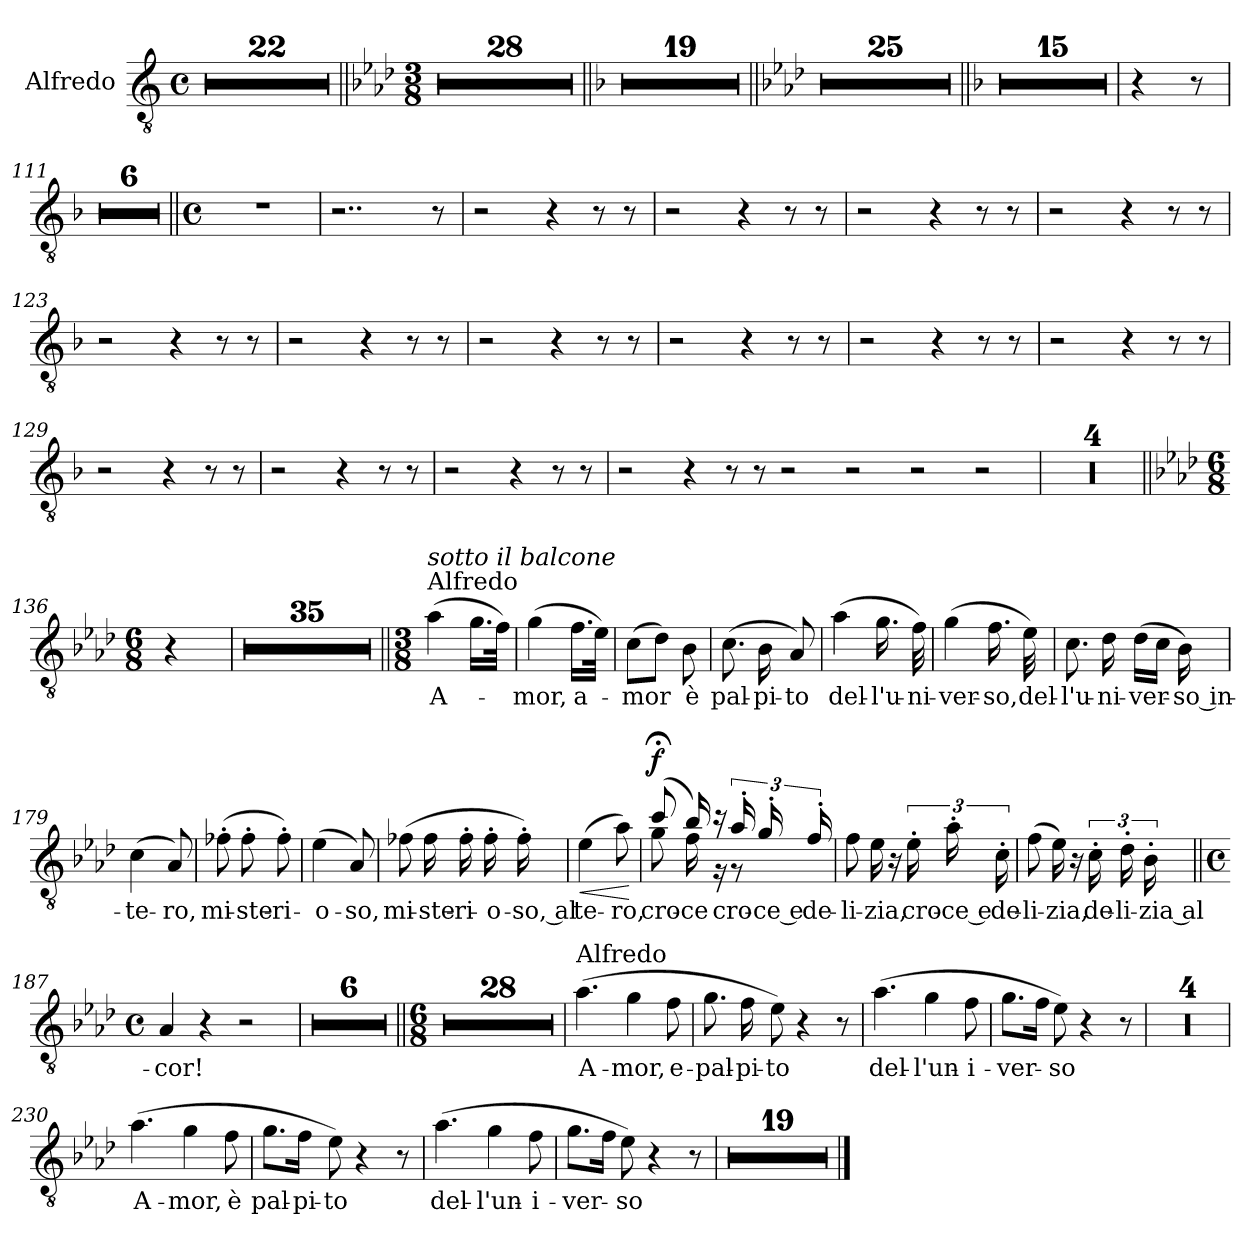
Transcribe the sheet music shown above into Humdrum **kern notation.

**kern	**text	**dynam
*part1	*part1	*part1
*staff1	*staff1	*staff1
*I"Alfredo	*	*
*I'Alf.	*	*
*clefGv2	*	*
*k[]	*	*
*M4/4	*	*
*met(c)	*	*
=1	=1	=1
1r	.	.
=2	=2	=2
1r	.	.
=3	=3	=3
1r	.	.
=4	=4	=4
1r	.	.
!!LO:LB:g=z
=5	=5	=5
1r	.	.
=6	=6	=6
1r	.	.
=7	=7	=7
1r	.	.
=8	=8	=8
1r	.	.
!!LO:LB:g=z
=9	=9	=9
1r	.	.
=10	=10	=10
1r	.	.
=11	=11	=11
1r	.	.
!!LO:LB:g=z
=12	=12	=12
1r	.	.
=13	=13	=13
1r	.	.
=14	=14	=14
1r	.	.
!!LO:PB:g=z
=15	=15	=15
1r	.	.
=16	=16	=16
1r	.	.
=17	=17	=17
1r	.	.
=18	=18	=18
1r	.	.
!!LO:LB:g=z
=19	=19	=19
1r	.	.
=20	=20	=20
1r	.	.
=21	=21	=21
1r	.	.
=22	=22	=22
1r	.	.
=23||	=23||	=23||
*k[b-e-a-d-]	*	*
*M3/8	*	*
4.r	.	.
=24	=24	=24
4.r	.	.
=25	=25	=25
4.r	.	.
=26	=26	=26
4.r	.	.
!!LO:LB:g=z
=27	=27	=27
4.r	.	.
=28	=28	=28
4.r	.	.
=29	=29	=29
4.r	.	.
=30	=30	=30
4.r	.	.
=31	=31	=31
4.r	.	.
=32	=32	=32
4.r	.	.
=33	=33	=33
4.r	.	.
!!LO:LB:g=z
=34	=34	=34
4.r	.	.
=35	=35	=35
4.r	.	.
=36	=36	=36
4.r	.	.
=37	=37	=37
4.r	.	.
=38	=38	=38
4.r	.	.
=39	=39	=39
4.r	.	.
=40	=40	=40
4.r	.	.
!!LO:LB:g=z
=41	=41	=41
4.r	.	.
=42	=42	=42
4.r	.	.
=43	=43	=43
4.r	.	.
=44	=44	=44
4.r	.	.
=45	=45	=45
4.r	.	.
=46	=46	=46
4.r	.	.
!!LO:PB:g=z
=47	=47	=47
4.r	.	.
=48	=48	=48
4.r	.	.
=49	=49	=49
4.r	.	.
=50	=50	=50
4.r	.	.
=51||	=51||	=51||
*k[b-]	*	*
4.r	.	.
!!LO:LB:g=z
=52	=52	=52
4.r	.	.
=53	=53	=53
4.r	.	.
=54	=54	=54
4.r	.	.
=55	=55	=55
4.r	.	.
=56	=56	=56
4.r	.	.
!!LO:LB:g=z
=57	=57	=57
4.r	.	.
=58	=58	=58
4.r	.	.
=59	=59	=59
4.r	.	.
=60	=60	=60
4.r	.	.
=61	=61	=61
4.r	.	.
!!LO:LB:g=z
=62	=62	=62
4.r	.	.
=63	=63	=63
4.r	.	.
=64	=64	=64
4.r	.	.
=65	=65	=65
4.r	.	.
=66	=66	=66
4.r	.	.
=67	=67	=67
4.r	.	.
!!LO:PB:g=z
=68	=68	=68
4.r	.	.
=69	=69	=69
4.r	.	.
=70||	=70||	=70||
*k[b-e-a-d-]	*	*
4.r	.	.
=71	=71	=71
4.r	.	.
=72	=72	=72
4.r	.	.
=73	=73	=73
4.r	.	.
=74	=74	=74
4.r	.	.
=75	=75	=75
4.r	.	.
!!LO:LB:g=z
=76	=76	=76
4.r	.	.
=77	=77	=77
4.r	.	.
=78	=78	=78
4.r	.	.
=79	=79	=79
4.r	.	.
=80	=80	=80
4.r	.	.
=81	=81	=81
4.r	.	.
=82	=82	=82
4.r	.	.
!!LO:LB:g=z
=83	=83	=83
4.r	.	.
=84	=84	=84
4.r	.	.
=85	=85	=85
4.r	.	.
=86	=86	=86
4.r	.	.
=87	=87	=87
4.r	.	.
=88	=88	=88
4.r	.	.
!!LO:LB:g=z
=89	=89	=89
4.r	.	.
=90	=90	=90
4.r	.	.
=91	=91	=91
4.r	.	.
=92	=92	=92
4.r	.	.
=93	=93	=93
4.r	.	.
=94	=94	=94
4.r	.	.
!!LO:LB:g=z
=95||	=95||	=95||
*k[b-]	*	*
4.r	.	.
=96	=96	=96
4.r	.	.
=97	=97	=97
4.r	.	.
=98	=98	=98
4.r	.	.
!!LO:PB:g=z
=99	=99	=99
4.r	.	.
=100	=100	=100
4.r	.	.
=101	=101	=101
4.r	.	.
=102	=102	=102
4.r	.	.
=103	=103	=103
4.r	.	.
!!LO:LB:g=z
=104	=104	=104
4.r	.	.
=105	=105	=105
4.r	.	.
=106	=106	=106
4.r	.	.
=107	=107	=107
4.r	.	.
=108	=108	=108
4.r	.	.
!!LO:LB:g=z
=109	=109	=109
4.r	.	.
=110	=110	=110
4r	.	.
8r	.	.
=111	=111	=111
4.r	.	.
=112	=112	=112
4.r	.	.
!!LO:LB:g=z
=113	=113	=113
4.r	.	.
=114	=114	=114
4.r	.	.
=115	=115	=115
4.r	.	.
=116	=116	=116
4.r	.	.
!!LO:PB:g=z
=117||	=117||	=117||
*M4/4	*	*
*met(c)	*	*
1r	.	.
=118	=118	=118
2..r	.	.
8r	.	.
=119	=119	=119
2r	.	.
4r	.	.
8r	.	.
8r	.	.
=120	=120	=120
2r	.	.
4r	.	.
8r	.	.
8r	.	.
!!LO:LB:g=z
=121	=121	=121
2r	.	.
4r	.	.
8r	.	.
8r	.	.
=122	=122	=122
2r	.	.
4r	.	.
8r	.	.
8r	.	.
!!LO:LB:g=z
=123	=123	=123
2r	.	.
4r	.	.
8r	.	.
8r	.	.
=124	=124	=124
2r	.	.
4r	.	.
8r	.	.
8r	.	.
!!LO:LB:g=z
=125	=125	=125
2r	.	.
4r	.	.
8r	.	.
8r	.	.
=126	=126	=126
2r	.	.
4r	.	.
8r	.	.
8r	.	.
!!LO:LB:g=z
=127	=127	=127
2r	.	.
4r	.	.
8r	.	.
8r	.	.
=128	=128	=128
2r	.	.
4r	.	.
8r	.	.
8r	.	.
=129	=129	=129
2r	.	.
4r	.	.
8r	.	.
8r	.	.
=130	=130	=130
2r	.	.
4r	.	.
8r	.	.
8r	.	.
=131	=131	=131
2r	.	.
4r	.	.
8r	.	.
8r	.	.
!!LO:PB:g=z
=132	=132	=132
2r	.	.
4r	.	.
8r	.	.
8r	.	.
2r	.	.
2r	.	.
2r	.	.
2r	.	.
!!LO:LB:g=z
=133	=133	=133
1r	.	.
=134	=134	=134
1r	.	.
=135	=135	=135
1r	.	.
!!LO:LB:g=z
=136	=136	=136
1r	.	.
=136X1361||	=136X1361||	=136X1361||
*k[b-e-a-d-]	*	*
*M6/8	*	*
4r	.	.
=137	=137	=137
2.r	.	.
=138	=138	=138
2.r	.	.
=139	=139	=139
2.r	.	.
!!LO:LB:g=z
=140	=140	=140
2.r	.	.
=141	=141	=141
2.r	.	.
=142	=142	=142
2.r	.	.
=143	=143	=143
2.r	.	.
=144	=144	=144
2.r	.	.
!!LO:LB:g=z
=145	=145	=145
2.r	.	.
=146	=146	=146
2.r	.	.
=147	=147	=147
2.r	.	.
=148	=148	=148
2.r	.	.
!!LO:PB:g=z
=149	=149	=149
2.r	.	.
=150	=150	=150
2.r	.	.
=151	=151	=151
2.r	.	.
=152	=152	=152
2.r	.	.
!!LO:LB:g=z
=153	=153	=153
2.r	.	.
=154	=154	=154
2.r	.	.
=155	=155	=155
2.r	.	.
=156	=156	=156
2.r	.	.
!!LO:LB:g=z
=157	=157	=157
2.r	.	.
=158	=158	=158
2.r	.	.
=159	=159	=159
2.r	.	.
=160	=160	=160
2.r	.	.
!!LO:LB:g=z
=161	=161	=161
2.r	.	.
=162	=162	=162
2.r	.	.
=163	=163	=163
2.r	.	.
=164	=164	=164
2.r	.	.
!!LO:PB:g=z
=165	=165	=165
2.r	.	.
=166	=166	=166
2.r	.	.
=167	=167	=167
2.r	.	.
=168	=168	=168
2.r	.	.
!!LO:LB:g=z
=169	=169	=169
2.r	.	.
=170	=170	=170
2.r	.	.
=171	=171	=171
2.r	.	.
=172||	=172||	=172||
*M3/8	*	*
!LO:TX:a:t=Alfredo	!	!
!LO:TX:a:i:t=sotto il balcone	!	!
!	!LO:LY:b	!
(>4a-\	A-	.
16.g\LL	.	.
32f\JJk)	.	.
=173	=173	=173
!	!LO:LY:b	!
(>4g\	-mor,	.
!	!LO:LY:b	!
16.f\LL	a-	.
32e-\JJk)	.	.
=174	=174	=174
!	!LO:LY:b	!
(>8c\L	-mor	.
8d-\J)	.	.
!	!LO:LY:b	!
8B-\	è	.
!!LO:LB:g=z
=175	=175	=175
!	!LO:LY:b	!
(>8.c\	pal-	.
!	!LO:LY:b	!
16B-\	-pi-	.
!	!LO:LY:b	!
8A-/)	-to	.
=176	=176	=176
!	!LO:LY:b	!
(>4a-\	del-	.
!	!LO:LY:b	!
16.g\	-l'u-	.
!	!LO:LY:b	!
32f\)	-ni-	.
=177	=177	=177
!	!LO:LY:b	!
(>4g\	-ver-	.
!	!LO:LY:b	!
16.f\	-so,	.
!	!LO:LY:b	!
32e-\)	del-	.
=178	=178	=178
!	!LO:LY:b	!
8.c\	-l'u-	.
!	!LO:LY:b	!
16d-\	-ni-	.
*Xtuplet	*	*
!	!LO:LY:b	!
(>24d-\LL	-ver-	.
24c\JJ	.	.
!	!LO:LY:b	!
24B-\)	so in-	.
=179	=179	=179
!	!LO:LY:b	!
(>4c\	te-	.
!	!LO:LY:b	!
8A-/)	-ro,	.
=180	=180	=180
!	!LO:LY:b	!
(>8f-X'\	mi-	.
!	!LO:LY:b	!
8f-'\	-ste-	.
!	!LO:LY:b	!
8f-'\)	-ri-	.
=181	=181	=181
!	!LO:LY:b	!
(>4e-\	-o-	.
!	!LO:LY:b	!
8A-/)	-so,	.
!!LO:PB:g=z
=182	=182	=182
!	!LO:LY:b	!
(>8f-X\	mi-	.
!	!LO:LY:b	!
16f-\	-ste-	.
!	!LO:LY:b	!
16f-'\	-ri-	.
!	!LO:LY:b	!
16f-'\	-o-	.
!	!LO:LY:b	!
16f-'\)	-so, al	.
=183	=183	=183
!	!LO:LY:b	!LO:HP:b
(>4e-\	te-	<
!	!LO:LY:b	!
8a-\)	-ro,	.
.	.	[
=184	=184	=184
!	!LO:LY:b	!LO:DY:a
*^	*	*
(>8cc;<!/	8g\	cro-	f
!	!	!LO:LY:b	!
16b-!/)	16f\	-ce	.
16r	16r	.	.
*tuplet	*	*	*
!	!	!LO:LY:b	!
24a-'/	8r	cro-	.
!	!	!LO:LY:b	!
24g'/	.	-ce e	.
!	!	!LO:LY:b	!
24f'/	.	de-	.
*v	*v	*	*
=185	=185	=185
!	!LO:LY:b	!
8f\	-li-	.
!	!LO:LY:b	!
16e-\	-zia,	.
16r	.	.
!	!LO:LY:b	!
24e-'\	cro-	.
!	!LO:LY:b	!
24a-'\	-ce e	.
!	!LO:LY:b	!
24c'\	de-	.
=186	=186	=186
!	!LO:LY:b	!
(>8f\	-li-	.
!	!LO:LY:b	!
16e-\)	-zia,	.
16r	.	.
!	!LO:LY:b	!
24c'\	de-	.
!	!LO:LY:b	!
24d-'\	-li-	.
!	!LO:LY:b	!
24B-'\	-zia al-	.
!!LO:LB:g=z
=187||	=187||	=187||
*M4/4	*	*
*met(c)	*	*
!	!LO:LY:b	!
4A-/	-cor!	.
4r	.	.
2r	.	.
=188	=188	=188
1r	.	.
!!LO:LB:g=z
=189	=189	=189
1r	.	.
=190	=190	=190
1r	.	.
=191	=191	=191
1r	.	.
!!LO:LB:g=z
=192	=192	=192
1r	.	.
=193	=193	=193
1r	.	.
=194||	=194||	=194||
*M6/8	*	*
2.r	.	.
=195	=195	=195
2.r	.	.
!!LO:PB:g=z
=196	=196	=196
2.r	.	.
=197	=197	=197
2.r	.	.
=198	=198	=198
2.r	.	.
=199	=199	=199
2.r	.	.
!!LO:LB:g=z
=200	=200	=200
2.r	.	.
=201	=201	=201
2.r	.	.
=202	=202	=202
2.r	.	.
=203	=203	=203
2.r	.	.
!!LO:LB:g=z
=204	=204	=204
2.r	.	.
=205	=205	=205
2.r	.	.
=206	=206	=206
2.r	.	.
=207	=207	=207
2.r	.	.
=208	=208	=208
2.r	.	.
!!LO:LB:g=z
=209	=209	=209
2.r	.	.
=210	=210	=210
2.r	.	.
=211	=211	=211
2.r	.	.
=212	=212	=212
2.r	.	.
!!LO:PB:g=z
=213	=213	=213
2.r	.	.
=214	=214	=214
2.r	.	.
=215	=215	=215
2.r	.	.
=216	=216	=216
2.r	.	.
!!LO:LB:g=z
=217	=217	=217
2.r	.	.
=218	=218	=218
2.r	.	.
=219	=219	=219
2.r	.	.
=220	=220	=220
2.r	.	.
!!LO:LB:g=z
=221	=221	=221
2.r	.	.
=222	=222	=222
!LO:TX:a:t=Alfredo	!	!
!	!LO:LY:b	!
(>4.a-\	A-	.
!	!LO:LY:b	!
4g\	-mor,	.
!	!LO:LY:b	!
8f\	e-	.
=223	=223	=223
!	!LO:LY:b	!
8.g\	pal-	.
!	!LO:LY:b	!
16f\	-pi-	.
!	!LO:LY:b	!
8e-\)	-to	.
4r	.	.
8r	.	.
=224	=224	=224
!	!LO:LY:b	!
(>4.a-\	del-	.
!	!LO:LY:b	!
4g\	-l'un-	.
!	!LO:LY:b	!
8f\	-i-	.
=225	=225	=225
!	!LO:LY:b	!
8.g\L	-ver-	.
16f\Jk	.	.
!	!LO:LY:b	!
8e-\)	-so	.
4r	.	.
8r	.	.
!!LO:LB:g=z
=226	=226	=226
2.r	.	.
=227	=227	=227
2.r	.	.
=228	=228	=228
2.r	.	.
=229	=229	=229
2.r	.	.
!!LO:PB:g=z
=230	=230	=230
!	!LO:LY:b	!
(>4.a-\	A-	.
!	!LO:LY:b	!
4g\	-mor,	.
!	!LO:LY:b	!
8f\	è	.
=231	=231	=231
!	!LO:LY:b	!
8.g\L	pal-	.
!	!LO:LY:b	!
16f\Jk	-pi-	.
!	!LO:LY:b	!
8e-\)	-to	.
4r	.	.
8r	.	.
=232	=232	=232
!	!LO:LY:b	!
(>4.a-\	del-	.
!	!LO:LY:b	!
4g\	-l'un-	.
!	!LO:LY:b	!
8f\	-i-	.
=233	=233	=233
!	!LO:LY:b	!
8.g\L	-ver-	.
16f\Jk	.	.
!	!LO:LY:b	!
8e-\)	-so	.
4r	.	.
8r	.	.
=234	=234	=234
2.r	.	.
!!LO:LB:g=z
=235	=235	=235
2.r	.	.
=236	=236	=236
2.r	.	.
=237	=237	=237
2.r	.	.
=238	=238	=238
2.r	.	.
!!LO:LB:g=z
=239	=239	=239
2.r	.	.
=240	=240	=240
2.r	.	.
=241	=241	=241
2.r	.	.
=242	=242	=242
2.r	.	.
!!LO:LB:g=z
=243	=243	=243
2.r	.	.
=244	=244	=244
2.r	.	.
=245	=245	=245
2.r	.	.
=246	=246	=246
2.r	.	.
!!LO:LB:g=z
=247	=247	=247
2.r	.	.
=248	=248	=248
2.r	.	.
=249	=249	=249
2.r	.	.
=250	=250	=250
2.r	.	.
=251	=251	=251
2.r	.	.
=252	=252	=252
2.r	.	.
==	==	==
*-	*-	*-
